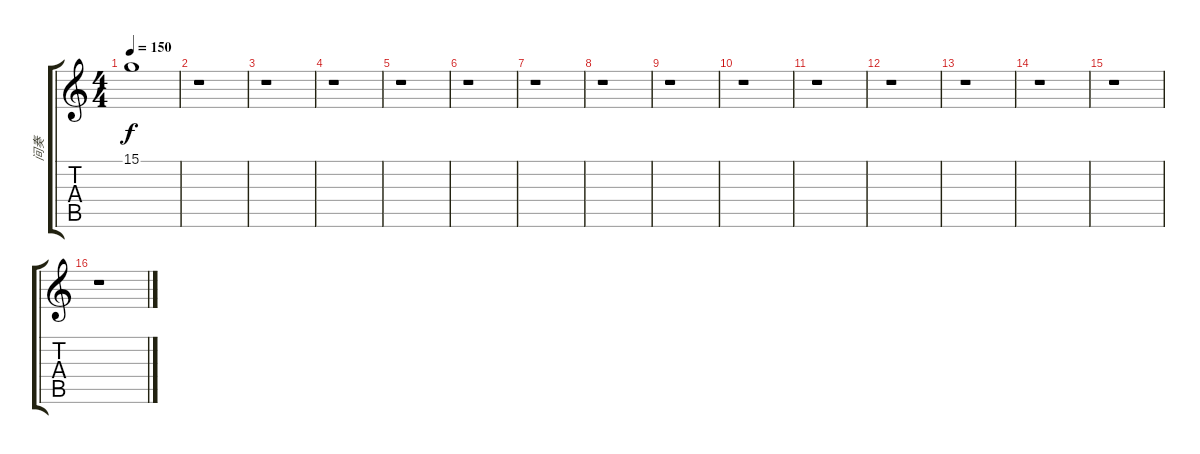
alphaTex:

\track ("间奏" "间奏") {instrument stringensemble1}
\staff {score tabs}
\tuning (E4 B3 G3 D3 A2 E2) {hide}
\ts (4 4)
\tempo 150
\clef g2
\ks c
15.1{t}.1{dy f} |
r.1 |
r.1 |
r.1 |
r.1 |
r.1 |
r.1 |
r.1 |
r.1 |
r.1 |
r.1 |
r.1 |
r.1 |
r.1 |
r.1 |
r.1
